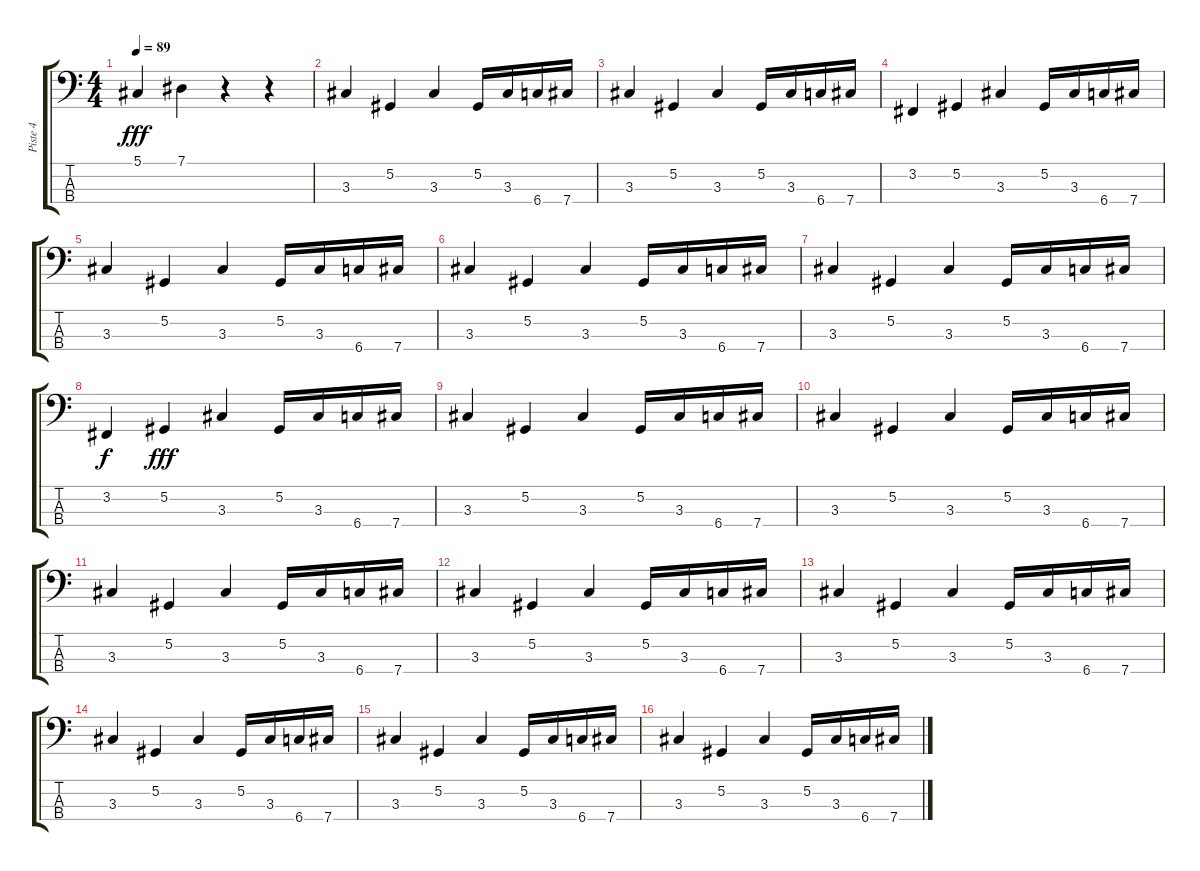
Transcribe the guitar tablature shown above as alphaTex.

\track ("Piste 4" "Piste 4") {instrument electricbasspick}
\staff {score tabs}
\tuning (Ab1 Eb1 Bb1 Gb1) {hide}
\ts (4 4)
\tempo 89
\clef f4
\ks c
5.1.4{dy fff instrument electricbasspick} 7.1.4 r.4 r.4 |
3.3.4 5.2.4 3.3.4 5.2.16 3.3.16 6.4.16 7.4.16 |
3.3.4 5.2.4 3.3.4 5.2.16 3.3.16 6.4.16 7.4.16 |
3.2.4 5.2.4 3.3.4 5.2.16 3.3.16 6.4.16 7.4.16 |
3.3.4 5.2.4 3.3.4 5.2.16 3.3.16 6.4.16 7.4.16 |
3.3.4 5.2.4 3.3.4 5.2.16 3.3.16 6.4.16 7.4.16 |
3.3.4 5.2.4 3.3.4 5.2.16 3.3.16 6.4.16 7.4.16 |
3.2.4{dy f} 5.2.4{dy fff} 3.3.4 5.2.16 3.3.16 6.4.16 7.4.16 |
3.3.4 5.2.4 3.3.4 5.2.16 3.3.16 6.4.16 7.4.16 |
3.3.4 5.2.4 3.3.4 5.2.16 3.3.16 6.4.16 7.4.16 |
3.3.4 5.2.4 3.3.4 5.2.16 3.3.16 6.4.16 7.4.16 |
3.3.4 5.2.4 3.3.4 5.2.16 3.3.16 6.4.16 7.4.16 |
3.3.4 5.2.4 3.3.4 5.2.16 3.3.16 6.4.16 7.4.16 |
3.3.4 5.2.4 3.3.4 5.2.16 3.3.16 6.4.16 7.4.16 |
3.3.4 5.2.4 3.3.4 5.2.16 3.3.16 6.4.16 7.4.16 |
3.3.4 5.2.4 3.3.4 5.2.16 3.3.16 6.4.16 7.4.16
